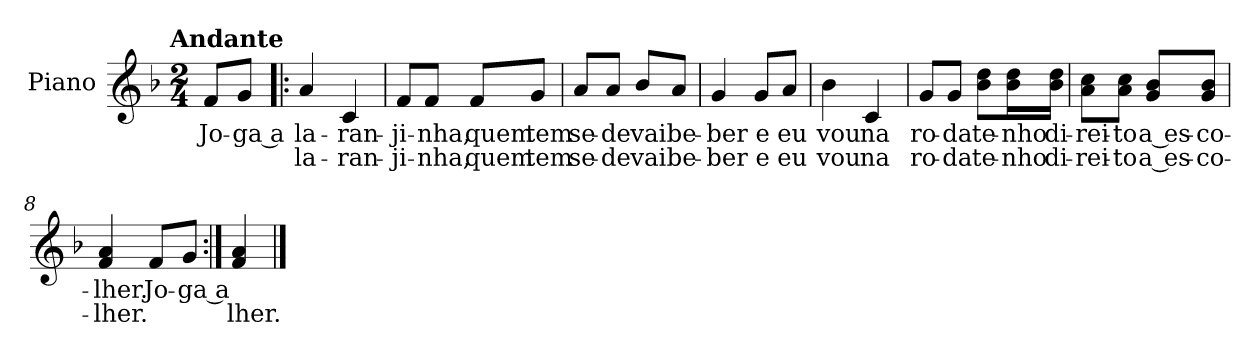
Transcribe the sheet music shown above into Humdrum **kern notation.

**kern	**text	**text
*part1	*part1	*part1
*staff1	*staff1	*staff1
*I"Piano	*	*
*I'Pno.	*	*
*clefG2	*	*
*k[b-]	*	*
!!LO:TX:omd:t=Andante
*M2/4	*	*
*MM80	*	*
=	=	=
8f/L	Jo-	.
8g/J	-ga a	.
=1!|:	=1!|:	=1!|:
4a/	la-	la-
4c/	-ran-	-ran-
=2	=2	=2
8f/L	-ji-	-ji-
8f/J	-nha,	-nha,
8f/L	quem	quem
8g/J	tem	tem
=3	=3	=3
8a/L	se-	se-
8a/J	-de	-de
8b-/L	vai	vai
8a/J	be-	be-
=4	=4	=4
4g/	-ber	-ber
8g/L	e	e
8a/J	eu	eu
!!LO:LB:g=z
=5	=5	=5
4b-\	vou	vou
4c/	na	na
=6	=6	=6
8g/L	ro-	ro-
8g/J	-da	-da
8b-\ 8dd\L	te-	te-
16b-\ 16dd\L	-nho	-nho
16b-\ 16dd\JJ	di-	di-
=7	=7	=7
8a\ 8cc\L	-rei-	-rei-
8a\ 8cc\J	-to	-to
8g/ 8b-/L	a es-	a es-
8g/ 8b-/J	-co-	-co-
=8	=8	=8
4f/ 4a/	-lher.	-lher.
8f/L	Jo-	.
8g/J	-ga a	.
=9:|!	=9:|!	=9:|!
4f/ 4a/	.	-lher.
==	==	==
*-	*-	*-
